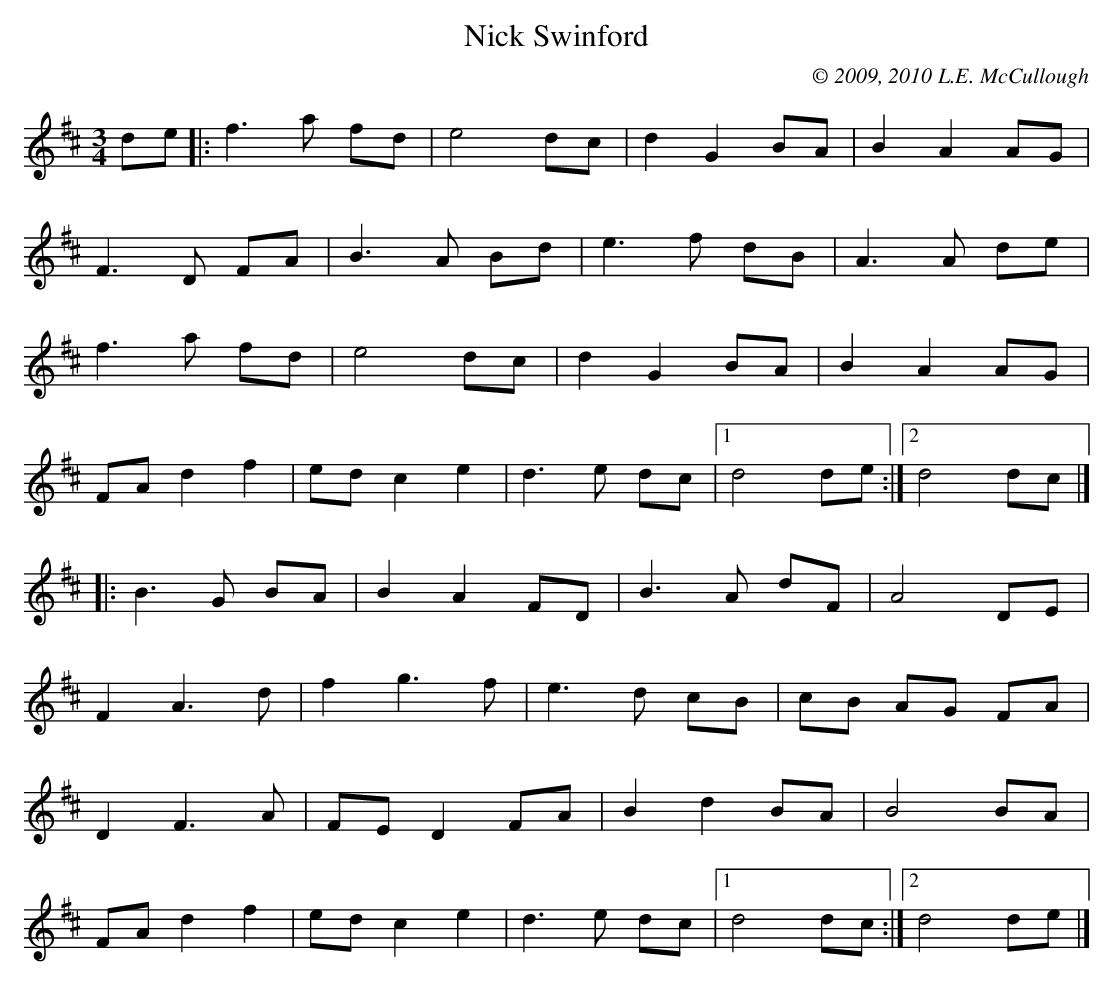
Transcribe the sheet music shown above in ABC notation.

X:1
T:Nick Swinford
C:© 2009, 2010 L.E. McCullough
M:3/4
L:1/8
K:D
de|: f3 a fd | e4 dc | d2 G2 BA | B2 A2 AG |
F3D FA | B3A Bd | e3f dB | A3A de|
f3 a fd | e4 dc | d2 G2 BA | B2 A2 AG |
FA d2 f2 | ed c2 e2 | d3e dc |1 d4 de:|2 d4 dc |]
|: B3G BA | B2 A2 FD | B3A dF | A4 DE |
F2 A3d | f2 g3f | e3d cB | cB AG FA|
D2 F3A | FE D2 FA | B2 d2 BA | B4 BA |
FA d2 f2 | ed c2 e2 | d3e dc |1 d4 dc :|2 d4 de |]
